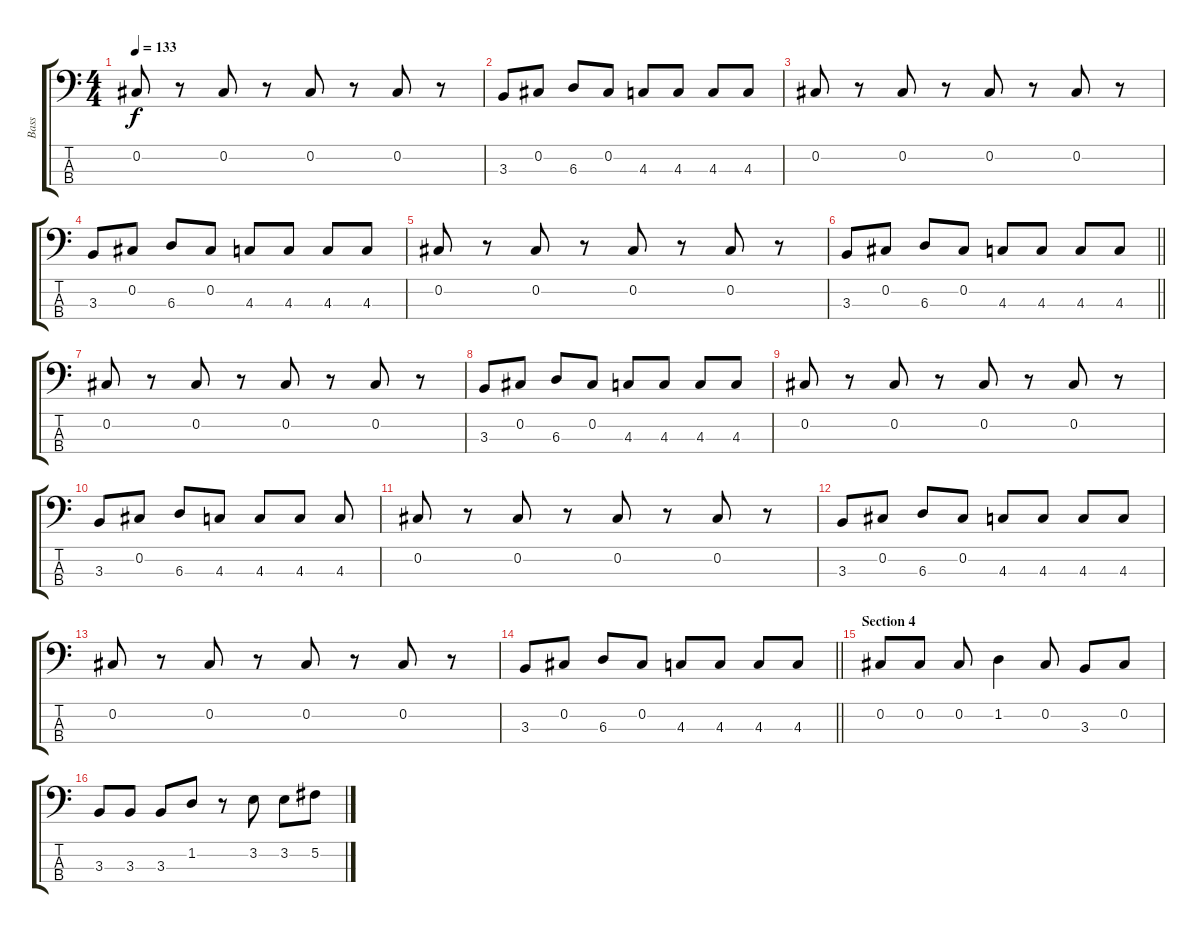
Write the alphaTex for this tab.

\track ("Bass" "Bass") {instrument electricbassfinger}
\staff {score tabs}
\tuning (Gb2 Db2 Ab1 Eb1) {hide}
\ts (4 4)
\tempo 133
\clef f4
\ks c
0.2.8{dy f} r.8 0.2.8 r.8 0.2.8 r.8 0.2.8 r.8 |
3.3.8 0.2.8 6.3.8 0.2.8 4.3.8 4.3.8 4.3.8 4.3.8 |
0.2.8 r.8 0.2.8 r.8 0.2.8 r.8 0.2.8 r.8 |
3.3.8 0.2.8 6.3.8 0.2.8 4.3.8 4.3.8 4.3.8 4.3.8 |
0.2.8 r.8 0.2.8 r.8 0.2.8 r.8 0.2.8 r.8 |
\barLineRight lightlight
3.3.8 0.2.8 6.3.8 0.2.8 4.3.8 4.3.8 4.3.8 4.3.8 |
0.2.8{volume 13} r.8 0.2.8 r.8 0.2.8 r.8 0.2.8 r.8 |
3.3.8 0.2.8 6.3.8 0.2.8 4.3.8 4.3.8 4.3.8 4.3.8 |
0.2.8 r.8 0.2.8 r.8 0.2.8 r.8 0.2.8 r.8 |
3.3.8 0.2.8 6.3.8 4.3.8 4.3.8 4.3.8 4.3.8 |
0.2.8 r.8 0.2.8 r.8 0.2.8 r.8 0.2.8 r.8 |
3.3.8 0.2.8 6.3.8 0.2.8 4.3.8 4.3.8 4.3.8 4.3.8 |
0.2.8 r.8 0.2.8 r.8 0.2.8 r.8 0.2.8 r.8 |
\barLineRight lightlight
3.3.8 0.2.8 6.3.8 0.2.8 4.3.8 4.3.8 4.3.8 4.3.8 |
\section ("" "Section 4")
0.2.8 0.2.8 0.2.8 1.2.4 0.2.8 3.3.8 0.2.8 |
3.3.8 3.3.8 3.3.8 1.2.8 r.8 3.2.8 3.2.8 5.2.8
